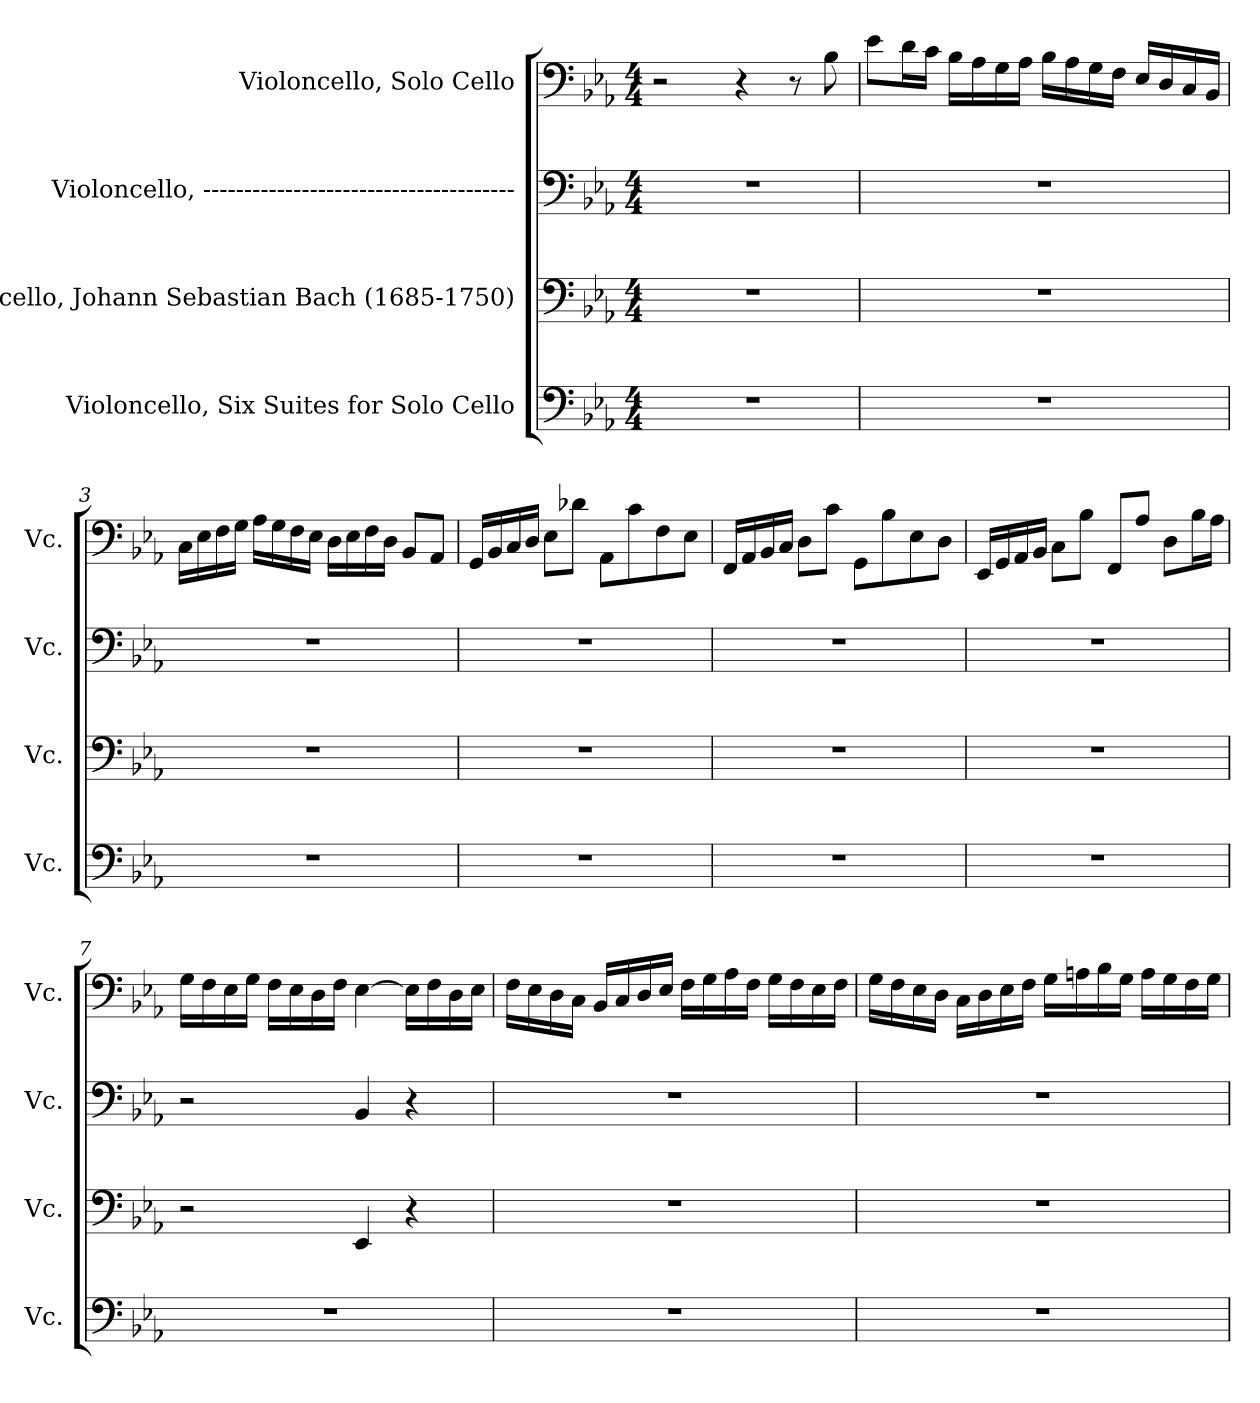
**kern	**kern	**kern	**kern
*part4	*part3	*part2	*part1
*staff4	*staff3	*staff2	*staff1
*I"Violoncello, Six Suites for Solo Cello	*I"Violoncello, Johann Sebastian Bach  (1685-1750)	*I"Violoncello, --------------------------------------	*I"Violoncello, Solo Cello
*I'Vc.	*I'Vc.	*I'Vc.	*I'Vc.
*clefF4	*clefF4	*clefF4	*clefF4
*k[b-e-a-]	*k[b-e-a-]	*k[b-e-a-]	*k[b-e-a-]
*M4/4	*M4/4	*M4/4	*M4/4
*MM250	*MM250	*MM250	*MM250
=1	=1	=1	=1
1r	1r	1r	2r
.	.	.	4r
.	.	.	8r
*	*	*	*MM96
.	.	.	8B-\
=2	=2	=2	=2
1r	1r	1r	8e-\L
.	.	.	16d\L
.	.	.	16c\JJ
.	.	.	16B-\LL
.	.	.	16A-\
.	.	.	16G\
.	.	.	16A-\JJ
.	.	.	16B-\LL
.	.	.	16A-\
.	.	.	16G\
.	.	.	16F\JJ
.	.	.	16E-/LL
.	.	.	16D/
.	.	.	16C/
.	.	.	16BB-/JJ
!!LO:LB:g=z
=3	=3	=3	=3
1r	1r	1r	16C\LL
.	.	.	16E-\
.	.	.	16F\
.	.	.	16G\JJ
.	.	.	16A-\LL
.	.	.	16G\
.	.	.	16F\
.	.	.	16E-\JJ
.	.	.	16D\LL
.	.	.	16E-\
.	.	.	16F\
.	.	.	16D\JJ
.	.	.	8BB-/L
.	.	.	8AA-/J
=4	=4	=4	=4
1r	1r	1r	16GG/LL
.	.	.	16BB-/
.	.	.	16C/
.	.	.	16D/JJ
.	.	.	8E-\L
.	.	.	8d-X\J
.	.	.	8AA-\L
.	.	.	8c\
.	.	.	8F\
.	.	.	8E-\J
=5	=5	=5	=5
1r	1r	1r	16FF/LL
.	.	.	16AA-/
.	.	.	16BB-/
.	.	.	16C/JJ
.	.	.	8D\L
.	.	.	8c\J
.	.	.	8GG\L
.	.	.	8B-\
.	.	.	8E-\
.	.	.	8D\J
!!LO:LB:g=z
=6	=6	=6	=6
1r	1r	1r	16EE-/LL
.	.	.	16GG/
.	.	.	16AA-/
.	.	.	16BB-/JJ
.	.	.	8C\L
.	.	.	8B-\J
.	.	.	8FF/L
.	.	.	8A-/J
.	.	.	8D\L
.	.	.	16B-\L
.	.	.	16A-\JJ
=7	=7	=7	=7
1r	2r	2r	16G\LL
.	.	.	16F\
.	.	.	16E-\
.	.	.	16G\JJ
.	.	.	16F\LL
.	.	.	16E-\
.	.	.	16D\
.	.	.	16F\JJ
.	4EE-/	4BB-/	[4E-\
.	4r	4r	16E-\LL]
.	.	.	16F\
.	.	.	16D\
.	.	.	16E-\JJ
=8	=8	=8	=8
1r	1r	1r	16F\LL
.	.	.	16E-\
.	.	.	16D\
.	.	.	16C\JJ
.	.	.	16BB-/LL
.	.	.	16C/
.	.	.	16D/
.	.	.	16E-/JJ
.	.	.	16F\LL
.	.	.	16G\
.	.	.	16A-\
.	.	.	16F\JJ
.	.	.	16G\LL
.	.	.	16F\
.	.	.	16E-\
.	.	.	16F\JJ
!!LO:PB:g=z
=9	=9	=9	=9
1r	1r	1r	16G\LL
.	.	.	16F\
.	.	.	16E-\
.	.	.	16D\JJ
.	.	.	16C\LL
.	.	.	16D\
.	.	.	16E-\
.	.	.	16F\JJ
.	.	.	16G\LL
.	.	.	16An\
.	.	.	16B-\
.	.	.	16G\JJ
.	.	.	16A\LL
.	.	.	16G\
.	.	.	16F\
.	.	.	16G\JJ
=	=	=	=
*-	*-	*-	*-
